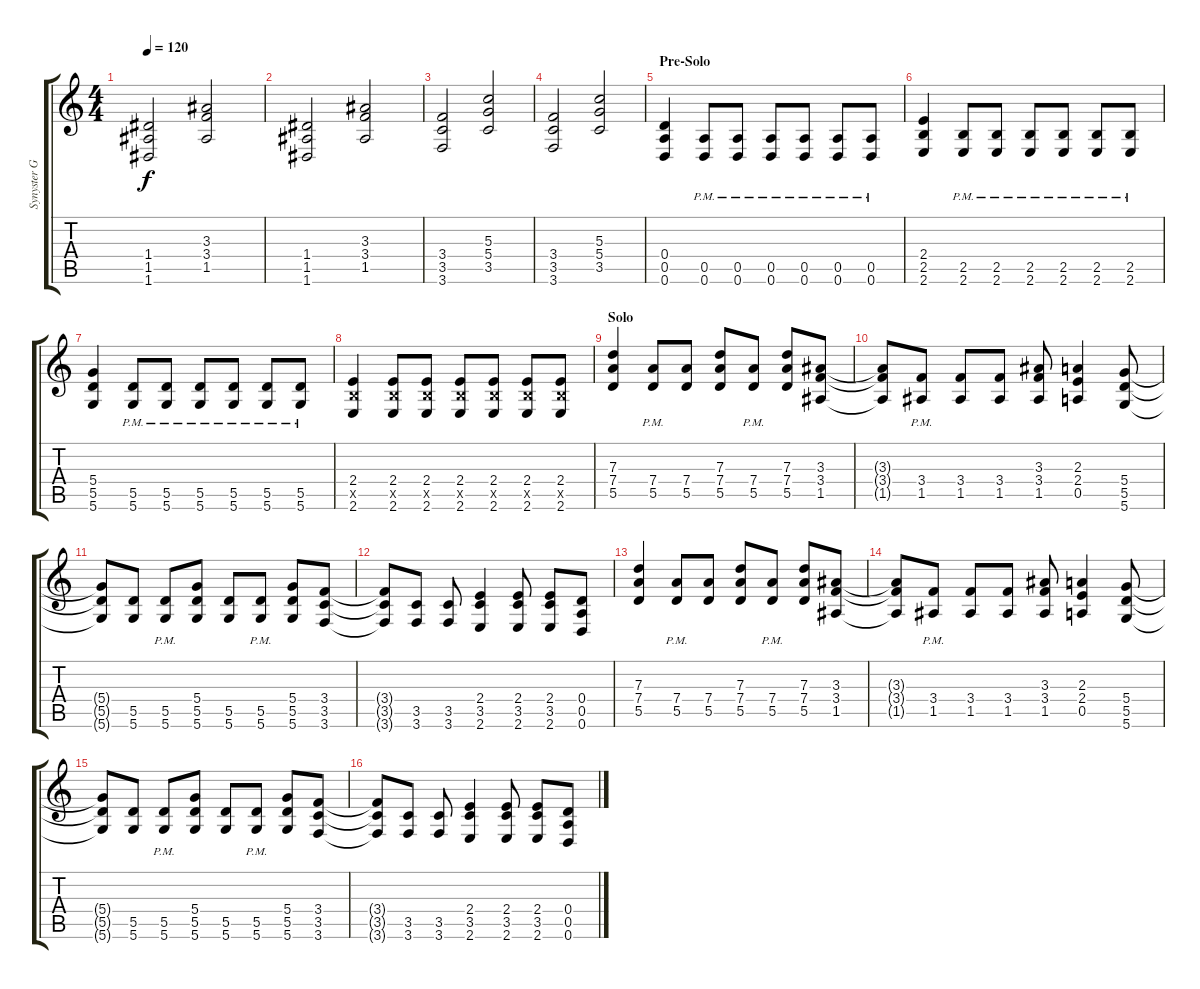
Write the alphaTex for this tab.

\track ("Synyster Gates (Rhythm)" "Synyster G") {instrument distortionguitar}
\staff {score tabs}
\tuning (E4 B3 G3 D3 A2 D2) {hide}
\ts (4 4)
\tempo 120
\clef g2
\ks c
(1.4 1.5 1.6).2{dy f} (3.3 3.4 1.5).2 |
(1.4 1.5 1.6).2 (3.3 3.4 1.5).2 |
(3.4 3.5 3.6).2 (5.3 5.4 3.5).2 |
(3.4 3.5 3.6).2 (5.3 5.4 3.5).2 |
\section ("" "Pre-Solo")
(0.4 0.5 0.6).4 (0.5{pm} 0.6{pm}).8 (0.5{pm} 0.6{pm}).8 (0.5{pm} 0.6{pm}).8 (0.5{pm} 0.6{pm}).8 (0.5{pm} 0.6{pm}).8 (0.5{pm} 0.6{pm}).8 |
(2.4 2.5 2.6).4 (2.5{pm} 2.6{pm}).8 (2.5{pm} 2.6{pm}).8 (2.5{pm} 2.6{pm}).8 (2.5{pm} 2.6{pm}).8 (2.5{pm} 2.6{pm}).8 (2.5{pm} 2.6{pm}).8 |
(5.4 5.5 5.6).4 (5.5{pm} 5.6{pm}).8 (5.5{pm} 5.6{pm}).8 (5.5{pm} 5.6{pm}).8 (5.5{pm} 5.6{pm}).8 (5.5{pm} 5.6{pm}).8 (5.5{pm} 5.6{pm}).8 |
(2.4 2.5{x} 2.6).4 (2.4 2.5{x} 2.6).8 (2.4 2.5{x} 2.6).8 (2.4 2.5{x} 2.6).8 (2.4 2.5{x} 2.6).8 (2.4 2.5{x} 2.6).8 (2.4 2.5{x} 2.6).8 |
\section ("" "Solo")
(7.3 7.4 5.5).4 (7.4{pm} 5.5{pm}).8 (7.4 5.5).8 (7.3 7.4 5.5).8 (7.4{pm} 5.5{pm}).8 (7.3 7.4 5.5).8 (3.3 3.4 1.5).8 |
(3.3{t} 3.4{t} 1.5{t}).8 (3.4{pm} 1.5{pm}).8 (3.4 1.5).8 (3.4 1.5).8 (3.3 3.4 1.5).8 (2.3 2.4 0.5).4 (5.4 5.5 5.6).8 |
(5.4{t} 5.5{t} 5.6{t}).8 (5.5 5.6).8 (5.5{pm} 5.6{pm}).8 (5.4 5.5 5.6).8 (5.5 5.6).8 (5.5{pm} 5.6{pm}).8 (5.4 5.5 5.6).8 (3.4 3.5 3.6).8 |
(3.4{t} 3.5{t} 3.6{t}).8 (3.5 3.6).8 (3.5 3.6).8 (2.4 3.5 2.6).4 (2.4 3.5 2.6).8 (2.4 3.5 2.6).8 (0.4 0.5 0.6).8 |
(7.3 7.4 5.5).4 (7.4{pm} 5.5{pm}).8 (7.4 5.5).8 (7.3 7.4 5.5).8 (7.4{pm} 5.5{pm}).8 (7.3 7.4 5.5).8 (3.3 3.4 1.5).8 |
(3.3{t} 3.4{t} 1.5{t}).8 (3.4{pm} 1.5{pm}).8 (3.4 1.5).8 (3.4 1.5).8 (3.3 3.4 1.5).8 (2.3 2.4 0.5).4 (5.4 5.5 5.6).8 |
(5.4{t} 5.5{t} 5.6{t}).8 (5.5 5.6).8 (5.5{pm} 5.6{pm}).8 (5.4 5.5 5.6).8 (5.5 5.6).8 (5.5{pm} 5.6{pm}).8 (5.4 5.5 5.6).8 (3.4 3.5 3.6).8 |
(3.4{t} 3.5{t} 3.6{t}).8 (3.5 3.6).8 (3.5 3.6).8 (2.4 3.5 2.6).4 (2.4 3.5 2.6).8 (2.4 3.5 2.6).8 (0.4 0.5 0.6).8
